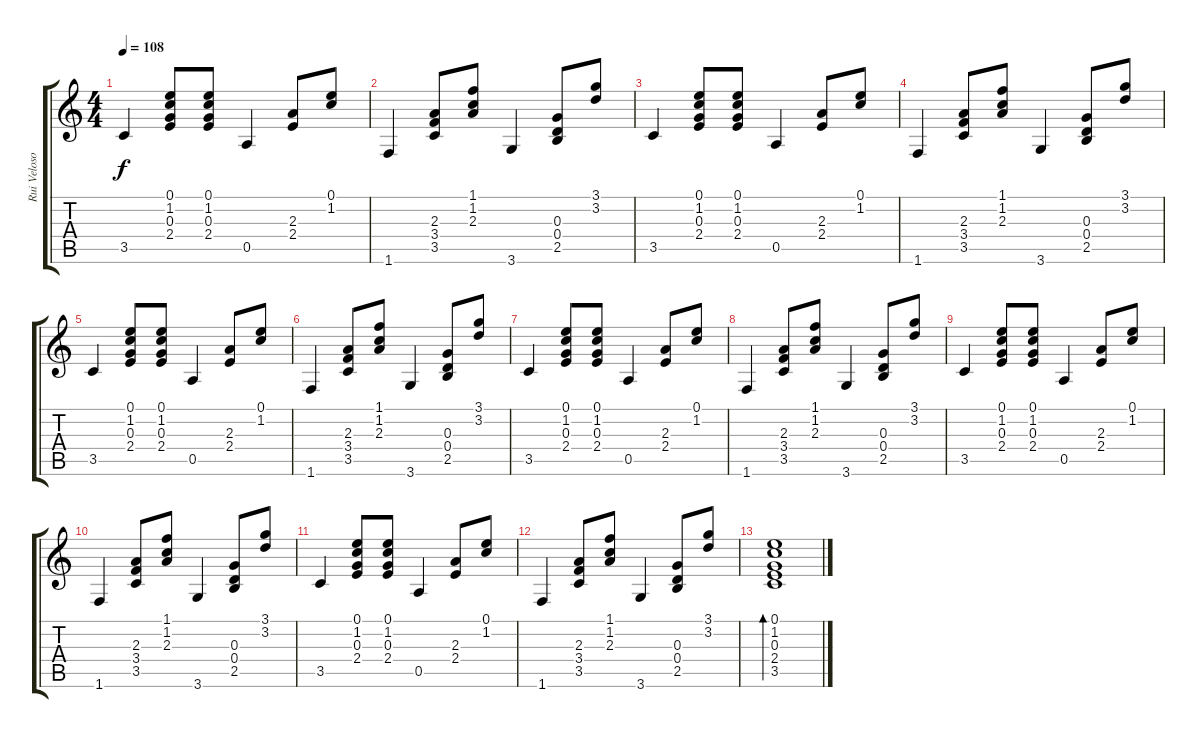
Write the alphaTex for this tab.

\track ("Rui Veloso (guitar)" "Rui Veloso") {instrument acousticguitarnylon}
\staff {score tabs}
\tuning (E4 B3 G3 D3 A2 E2) {hide}
\ts (4 4)
\tempo 108
\clef g2
\ks c
3.5.4{dy f} (0.1 1.2 0.3 2.4).8 (0.1 1.2 0.3 2.4).8 0.5.4 (2.3 2.4).8 (0.1 1.2).8 |
1.6.4 (2.3 3.4 3.5).8 (1.1 1.2 2.3).8 3.6.4 (0.3 0.4 2.5).8 (3.1 3.2).8 |
3.5.4 (0.1 1.2 0.3 2.4).8 (0.1 1.2 0.3 2.4).8 0.5.4 (2.3 2.4).8 (0.1 1.2).8 |
1.6.4 (2.3 3.4 3.5).8 (1.1 1.2 2.3).8 3.6.4 (0.3 0.4 2.5).8 (3.1 3.2).8 |
3.5.4 (0.1 1.2 0.3 2.4).8 (0.1 1.2 0.3 2.4).8 0.5.4 (2.3 2.4).8 (0.1 1.2).8 |
1.6.4 (2.3 3.4 3.5).8 (1.1 1.2 2.3).8 3.6.4 (0.3 0.4 2.5).8 (3.1 3.2).8 |
3.5.4 (0.1 1.2 0.3 2.4).8 (0.1 1.2 0.3 2.4).8 0.5.4 (2.3 2.4).8 (0.1 1.2).8 |
1.6.4 (2.3 3.4 3.5).8 (1.1 1.2 2.3).8 3.6.4 (0.3 0.4 2.5).8 (3.1 3.2).8 |
3.5.4 (0.1 1.2 0.3 2.4).8 (0.1 1.2 0.3 2.4).8 0.5.4 (2.3 2.4).8 (0.1 1.2).8 |
1.6.4 (2.3 3.4 3.5).8 (1.1 1.2 2.3).8 3.6.4 (0.3 0.4 2.5).8 (3.1 3.2).8 |
3.5.4 (0.1 1.2 0.3 2.4).8 (0.1 1.2 0.3 2.4).8 0.5.4 (2.3 2.4).8 (0.1 1.2).8 |
1.6.4 (2.3 3.4 3.5).8 (1.1 1.2 2.3).8 3.6.4 (0.3 0.4 2.5).8 (3.1 3.2).8 |
(0.1 1.2 0.3 2.4 3.5).1{bd 480}
